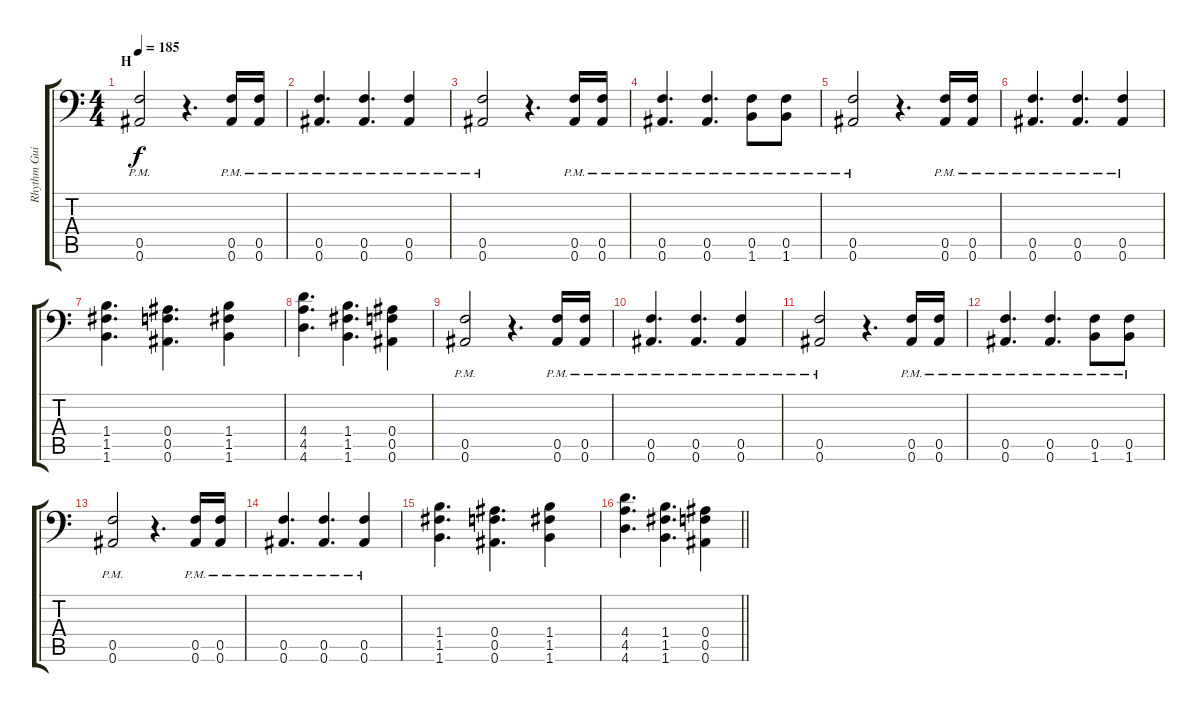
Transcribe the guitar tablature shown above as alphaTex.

\track ("Rhythm Guitar: Chris Di Carlo" "Rhythm Gui") {instrument distortionguitar}
\staff {score tabs}
\tuning (C4 G3 Eb3 Bb2 F2 Bb1) {hide}
\ts (4 4)
\section ("" "H")
\tempo 185
\clef f4
\ks c
(0.5{pm} 0.6{pm}).2{dy f} r.4{d} (0.5{pm} 0.6{pm}).16 (0.5{pm} 0.6{pm}).16 |
(0.5{pm} 0.6{pm}).4{d} (0.5{pm} 0.6{pm}).4{d} (0.5{pm} 0.6{pm}).4 |
(0.5{pm} 0.6{pm}).2 r.4{d} (0.5{pm} 0.6{pm}).16 (0.5{pm} 0.6{pm}).16 |
(0.5{pm} 0.6{pm}).4{d} (0.5{pm} 0.6{pm}).4{d} (0.5{pm} 1.6{pm}).8 (0.5{pm} 1.6{pm}).8 |
(0.5{pm} 0.6{pm}).2 r.4{d} (0.5{pm} 0.6{pm}).16 (0.5{pm} 0.6{pm}).16 |
(0.5{pm} 0.6{pm}).4{d} (0.5{pm} 0.6{pm}).4{d} (0.5{pm} 0.6{pm}).4 |
(1.4 1.5 1.6).4{d} (0.4 0.5 0.6).4{d} (1.4 1.5 1.6).4 |
(4.4 4.5 4.6).4{d} (1.4 1.5 1.6).4{d} (0.4 0.5 0.6).4 |
(0.5{pm} 0.6{pm}).2 r.4{d} (0.5{pm} 0.6{pm}).16 (0.5{pm} 0.6{pm}).16 |
(0.5{pm} 0.6{pm}).4{d} (0.5{pm} 0.6{pm}).4{d} (0.5{pm} 0.6{pm}).4 |
(0.5{pm} 0.6{pm}).2 r.4{d} (0.5{pm} 0.6{pm}).16 (0.5{pm} 0.6{pm}).16 |
(0.5{pm} 0.6{pm}).4{d} (0.5{pm} 0.6{pm}).4{d} (0.5{pm} 1.6{pm}).8 (0.5{pm} 1.6{pm}).8 |
(0.5{pm} 0.6{pm}).2 r.4{d} (0.5{pm} 0.6{pm}).16 (0.5{pm} 0.6{pm}).16 |
(0.5{pm} 0.6{pm}).4{d} (0.5{pm} 0.6{pm}).4{d} (0.5{pm} 0.6{pm}).4 |
(1.4 1.5 1.6).4{d} (0.4 0.5 0.6).4{d} (1.4 1.5 1.6).4 |
\barLineRight lightlight
(4.4 4.5 4.6).4{d} (1.4 1.5 1.6).4{d} (0.4 0.5 0.6).4
